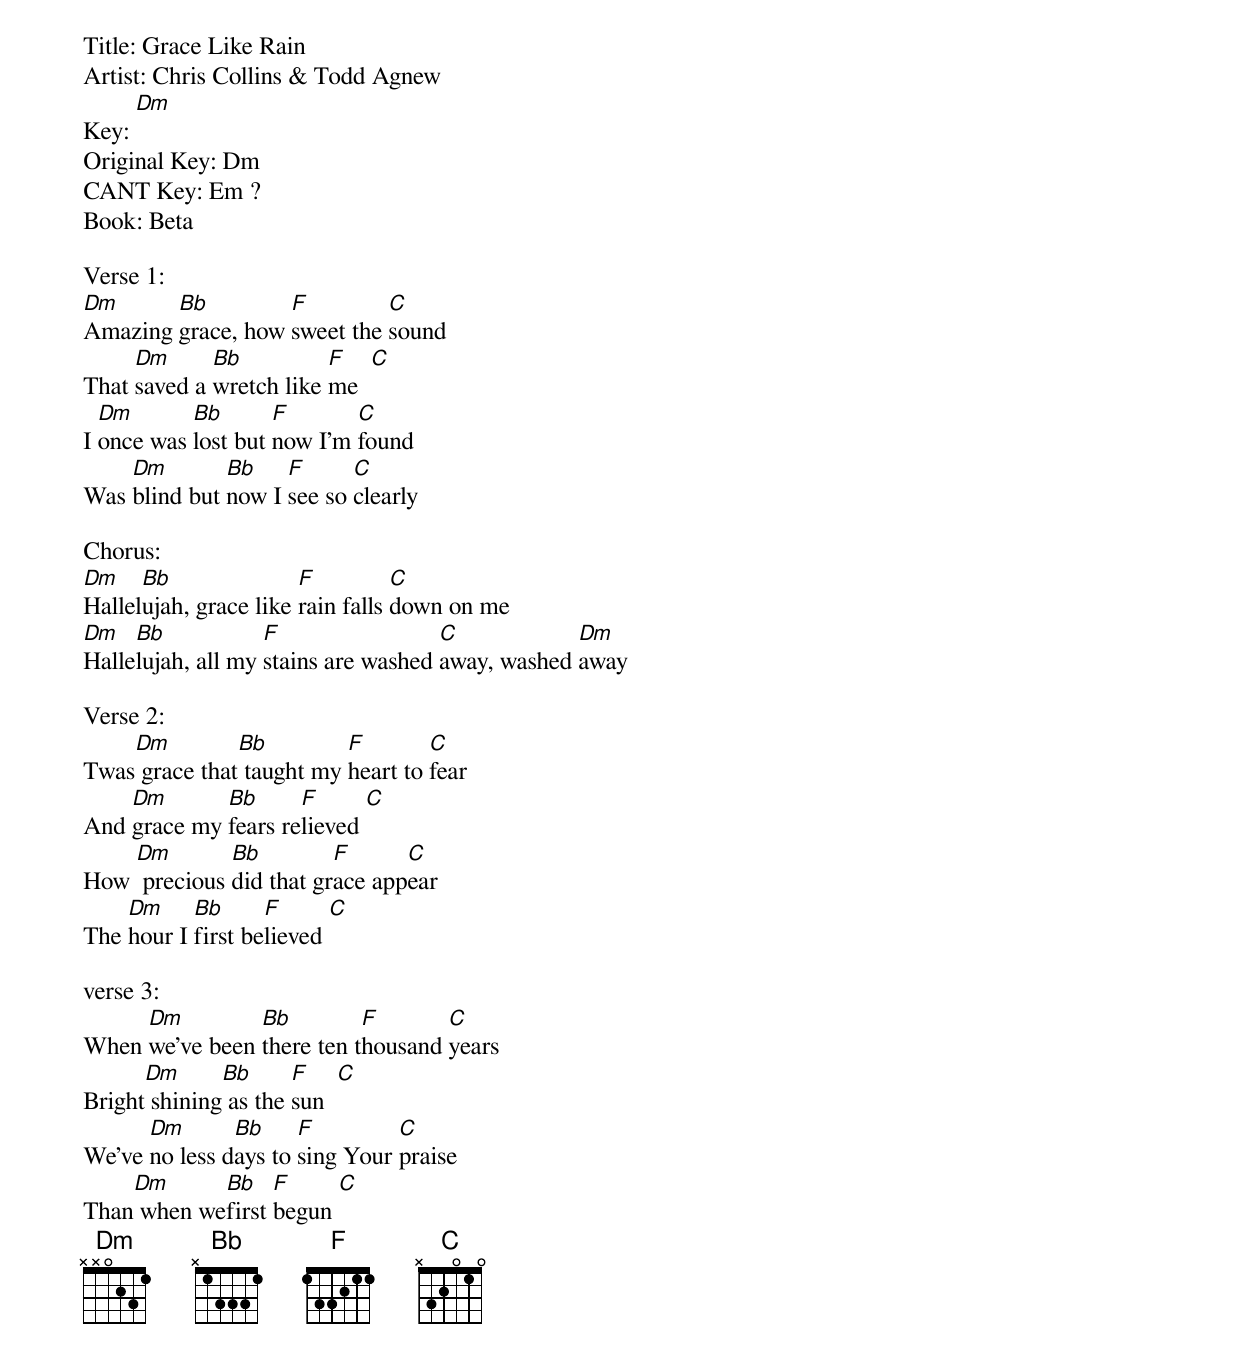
Title: Grace Like Rain
Artist: Chris Collins & Todd Agnew
Key: [Dm]
Original Key: Dm
CANT Key: Em ?
Book: Beta

Verse 1:
[Dm]Amazing [Bb]grace, how [F]sweet the [C]sound
That [Dm]saved a [Bb]wretch like [F]me  [C]
I [Dm]once was [Bb]lost but [F]now I'm [C]found
Was [Dm]blind but [Bb]now I [F]see so [C]clearly

Chorus:
[Dm]Hallel[Bb]ujah, grace like [F]rain falls [C]down on me
[Dm]Halle[Bb]lujah, all my [F]stains are washed [C]away, washed [Dm]away

Verse 2:
Twas[Dm] grace that[Bb] taught my [F]heart to [C]fear
And [Dm]grace my [Bb]fears re[F]lieved [C]
How [Dm] precious [Bb]did that gr[F]ace app[C]ear
The [Dm]hour I [Bb]first be[F]lieved [C]

verse 3:
When [Dm]we've been [Bb]there ten t[F]housand [C]years
Bright[Dm] shining[Bb] as the [F]sun  [C]
We've [Dm]no less d[Bb]ays to [F]sing Your [C]praise
Than[Dm] when we[Bb]first [F]begun [C]
